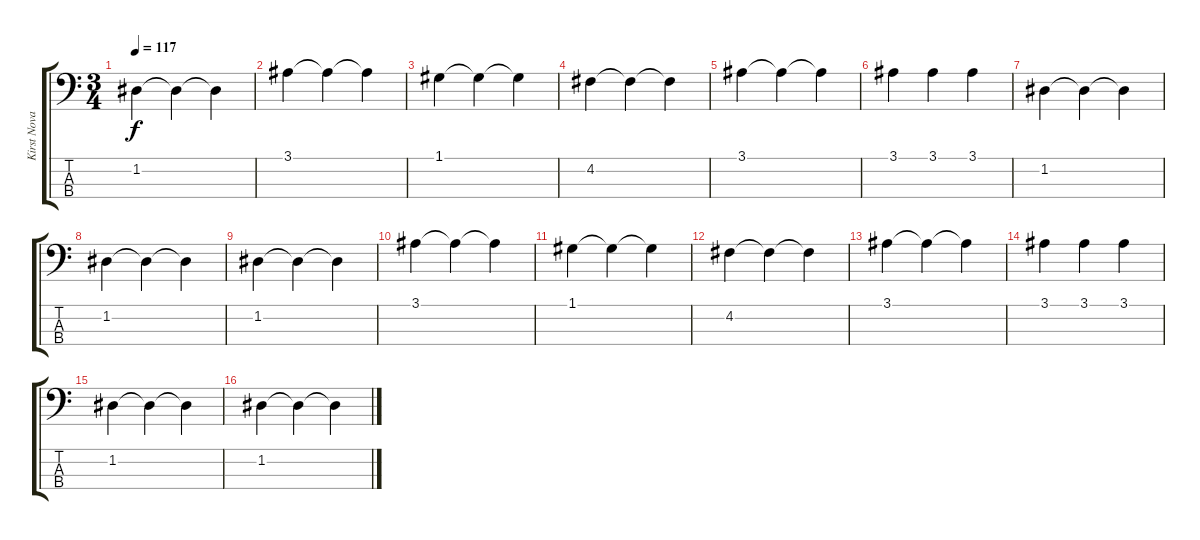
\track ("Kirst Novaselic" "Kirst Nova") {instrument acousticbass}
\staff {score tabs}
\tuning (G2 D2 A1 D1) {hide}
\ts (3 4)
\tempo 117
\clef f4
\ks c
1.2.4{dy f} 1.2{t}.4 1.2{t}.4 |
3.1.4 3.1{t}.4 3.1{t}.4 |
1.1.4 1.1{t}.4 1.1{t}.4 |
4.2.4 4.2{t}.4 4.2{t}.4 |
3.1.4 3.1{t}.4 3.1{t}.4 |
3.1.4 3.1.4 3.1.4 |
1.2.4 1.2{t}.4 1.2{t}.4 |
1.2.4 1.2{t}.4 1.2{t}.4 |
1.2.4 1.2{t}.4 1.2{t}.4 |
3.1.4 3.1{t}.4 3.1{t}.4 |
1.1.4 1.1{t}.4 1.1{t}.4 |
4.2.4 4.2{t}.4 4.2{t}.4 |
3.1.4 3.1{t}.4 3.1{t}.4 |
3.1.4 3.1.4 3.1.4 |
1.2.4 1.2{t}.4 1.2{t}.4 |
1.2.4{volume 6} 1.2{t}.4 1.2{t}.4
